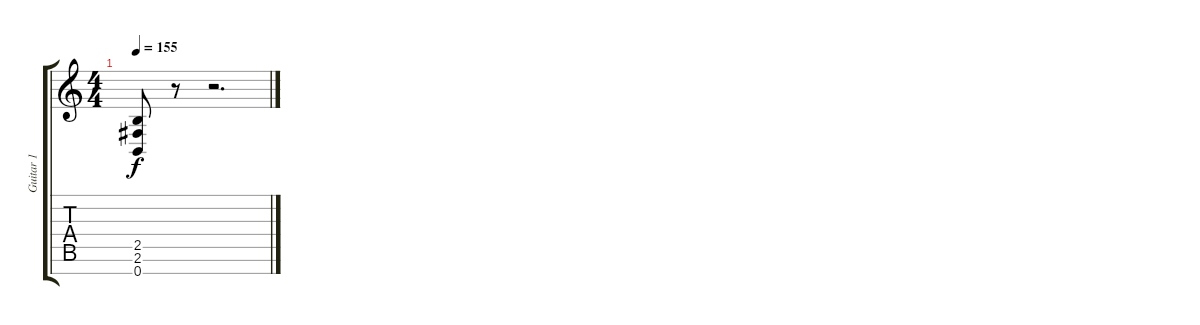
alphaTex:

\track ("Guitar 1" "Guitar 1") {instrument overdrivenguitar}
\staff {score tabs}
\tuning (E4 B3 G3 D3 A2 E2 B1) {hide}
\ts (4 4)
\tempo 155
\clef g2
\ks c
(2.5 2.6 0.7).8{dy f} r.8 r.2{d}
